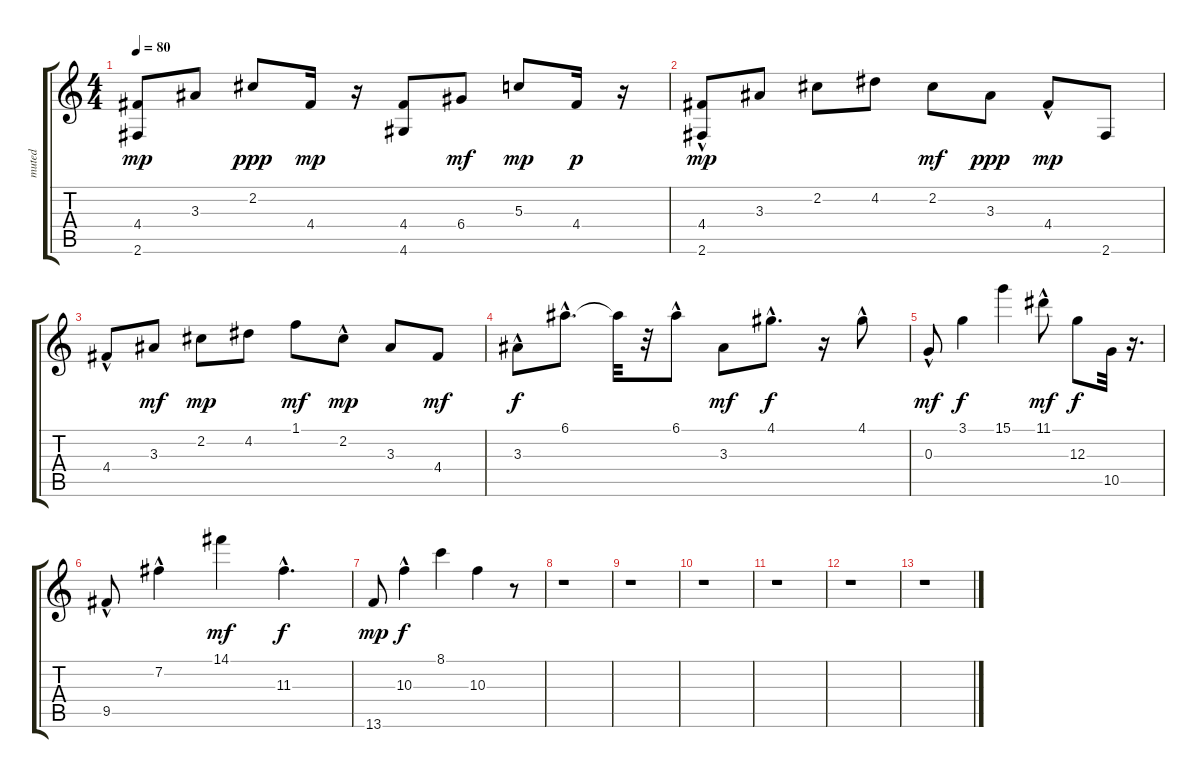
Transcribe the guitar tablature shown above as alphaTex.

\track ("muted" "muted") {instrument electricguitarmuted}
\staff {score tabs}
\tuning (E4 B3 G3 D3 A2 E2) {hide}
\ts (4 4)
\tempo 80
\clef g2
\ks c
(4.4 2.6).8{dy mp} 3.3.8 2.2.8{dy ppp} 4.4.16{dy mp} r.16 (4.4 4.6).8 6.4.8{dy mf} 5.3.8{dy mp} 4.4.16{dy p} r.16 |
(4.4 2.6{hac}).8{dy mp} 3.3.8 2.2.8 4.2.8 2.2.8{dy mf} 3.3.8{dy ppp} 4.4{hac}.8{dy mp} 2.6.8 |
4.4{hac}.8 3.3.8{dy mf} 2.2.8{dy mp} 4.2.8 1.1.8{dy mf} 2.2{hac}.8{dy mp} 3.3.8 4.4.8{dy mf} |
3.3{hac}.8{dy f} 6.1{hac}.8{d} 6.1{t}.32 r.32 6.1{hac}.8 3.3.8{dy mf} 4.1{hac}.8{d dy f} r.16 4.1{hac}.8 |
0.3{hac}.8{dy mf} 3.1.4{dy f} 15.1.4 11.1{hac}.8{dy mf} 12.3.8{dy f} 10.5.32 r.16{d} |
9.5{hac}.8 7.2{hac}.4 14.1.4{dy mf} 11.3{hac}.4{d dy f} |
13.6.8{dy mp} 10.3{hac}.4{dy f} 8.1.4 10.3.4 r.8 |
r.1 |
r.1 |
r.1 |
r.1 |
r.1 |
r.1
